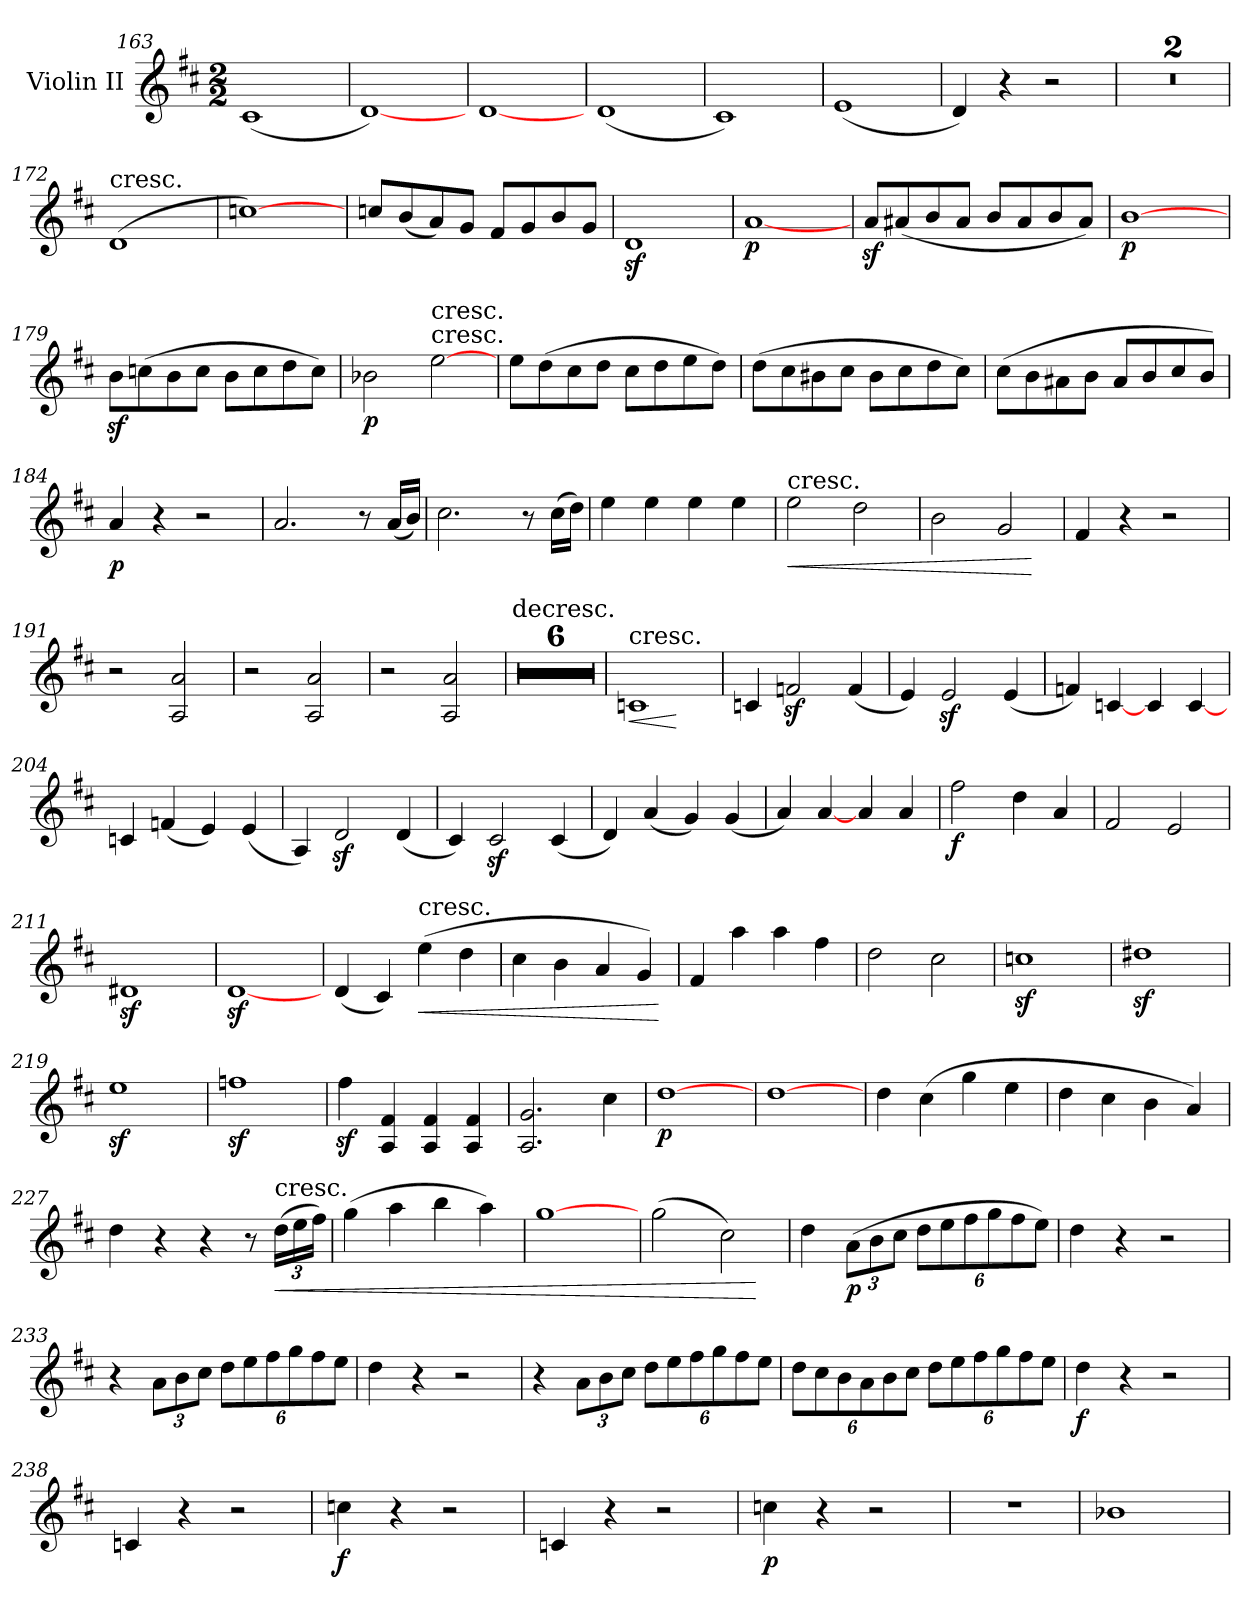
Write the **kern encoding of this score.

**kern	**dynam
*part1	*part1
*staff1	*staff1
*I"Violin II	*
*I'Vln	*
*clefG2	*
*k[f#c#]	*
*D:	*
*M2/2	*
=163	=163
(1c#	.
=164	=164
[1d)	.
=165	=165
[1d	.
=166	=166
(1d	.
=167	=167
1c#)	.
=168	=168
(1e	.
=169	=169
4d)	.
4r	.
2r	.
=170	=170
1r	.
=171	=171
1r	.
=172	=172
!LO:TX:t=cresc.	!
(1d	.
=173	=173
[1ccn)	.
=174	=174
8ccn/L	.
(8b/	.
8a/)	.
8g/J	.
8f#/L	.
8g/	.
8b/	.
8g/J	.
=175	=175
1dz	.
=176	=176
[1a	p
=177	=177
8az/L	.
(8a#X/	.
8b/	.
8a#/J	.
8b/L	.
8a#/	.
8b/	.
8a#/J)	.
=178	=178
[1b	p
=179	=179
8bz\L	.
(8ccn\	.
8b\	.
8cc\J	.
8b\L	.
8cc\	.
8dd\	.
8cc\J)	.
=180	=180
2b-X	p
!LO:TX:t=cresc.	!
!LO:TX:a:t=cresc.	!
[2ee	.
=181	=181
8ee\L	.
(8dd\	.
8cc#\	.
8dd\J	.
8cc#\L	.
8dd\	.
8ee\	.
8dd\J)	.
=182	=182
(8dd\L	.
8cc#\	.
8b#X\	.
8cc#\J	.
8b#\L	.
8cc#\	.
8dd\	.
8cc#\J)	.
=183	=183
(8cc#\L	.
8b\	.
8a#X\	.
8b\J	.
8a#/L	.
8b/	.
8cc#/	.
8b/J)	.
=184	=184
4a	p
4r	.
2r	.
=185	=185
2.a	.
8r	.
(16a/LL	.
16b/JJ)	.
=186	=186
2.cc#	.
8r	.
(16cc#\LL	.
16dd\JJ)	.
=187	=187
4ee	.
4ee	.
4ee	.
4ee	.
=188	=188
!LO:TX:a:t=cresc.	!
!	!LO:HP:b
2ee	<
2dd	.
=189	=189
2b	.
2g	.
.	[
=190	=190
4f#	.
4r	.
2r	.
=191	=191
2r	.
2A 2a	.
=192	=192
2r	.
2A 2a	.
=193	=193
2r	.
2A 2a	.
=194	=194
!LO:TX:a:t=decresc.	!
1r	.
=195	=195
1r	.
=196	=196
1r	.
=197	=197
1r	.
=198	=198
1r	.
=199	=199
1r	.
=200	=200
!LO:TX:a:t=cresc.	!
!	!LO:HP:b
1cn	<
.	[
=201	=201
4cn	.
2fnz	.
(4f	.
=202	=202
4e)	.
2ez	.
(4e	.
=203	=203
4fn)	.
[4cn	.
4c	.
[4c	.
=204	=204
4cn	.
(4fn	.
4e)	.
(4e	.
=205	=205
4A)	.
2dz	.
(4d	.
=206	=206
4c#)	.
2c#z	.
(4c#	.
=207	=207
4d)	.
(4a	.
4g)	.
(4g	.
=208	=208
4a)	.
[4a	.
4a	.
4a	.
=209	=209
2ff#	f
4dd	.
4a	.
=210	=210
2f#	.
2e	.
=211	=211
1d#Xz	.
=212	=212
[1dz	.
=213	=213
(4d	.
4c#)	.
!LO:TX:a:t=cresc.	!
!	!LO:HP:b
(4ee	<
4dd	.
=214	=214
4cc#	.
4b	.
4a	.
4g)	.
.	[
=215	=215
4f#	.
4aa	.
4aa	.
4ff#	.
=216	=216
2dd	.
2cc#	.
=217	=217
1ccnz	.
=218	=218
1dd#Xz	.
=219	=219
1eez	.
=220	=220
1ffnz	.
=221	=221
4ff#z	.
4A 4f#	.
4A 4f#	.
4A 4f#	.
=222	=222
2.A 2.g	.
4cc#	.
=223	=223
[1dd	p
=224	=224
[1dd	.
=225	=225
4dd	.
(4cc#	.
4gg	.
4ee	.
=226	=226
4dd	.
4cc#	.
4b	.
4a)	.
=227	=227
4dd	.
4r	.
4r	.
8r	.
!LO:TX:a:t=cresc.	!
!	!LO:HP:b
(24dd\LL	<
24ee\	.
24ff#\JJ)	.
=228	=228
(4gg	.
4aa	.
4bb	.
4aa)	.
=229	=229
[1gg	.
=230	=230
(2gg	.
2cc#)	.
.	[
=231	=231
4dd	.
(12a\L	p
12b\	.
12cc#\J	.
12dd\L	.
12ee\	.
12ff#\	.
12gg\	.
12ff#\	.
12ee\J)	.
=232	=232
4dd	.
4r	.
2r	.
=233	=233
4r	.
12a\L	.
12b\	.
12cc#\J	.
12dd\L	.
12ee\	.
12ff#\	.
12gg\	.
12ff#\	.
12ee\J	.
=234	=234
4dd	.
4r	.
2r	.
=235	=235
4r	.
12a\L	.
12b\	.
12cc#\J	.
12dd\L	.
12ee\	.
12ff#\	.
12gg\	.
12ff#\	.
12ee\J	.
=236	=236
12dd\L	.
12cc#\	.
12b\	.
12a\	.
12b\	.
12cc#\J	.
12dd\L	.
12ee\	.
12ff#\	.
12gg\	.
12ff#\	.
12ee\J	.
=237	=237
4dd	f
4r	.
2r	.
=238	=238
4cn	.
4r	.
2r	.
=239	=239
4ccn	f
4r	.
2r	.
=240	=240
4cn	.
4r	.
2r	.
=241	=241
4ccn	p
4r	.
2r	.
=242	=242
1r	.
=243	=243
1b-X	.
=	=
*-	*-
